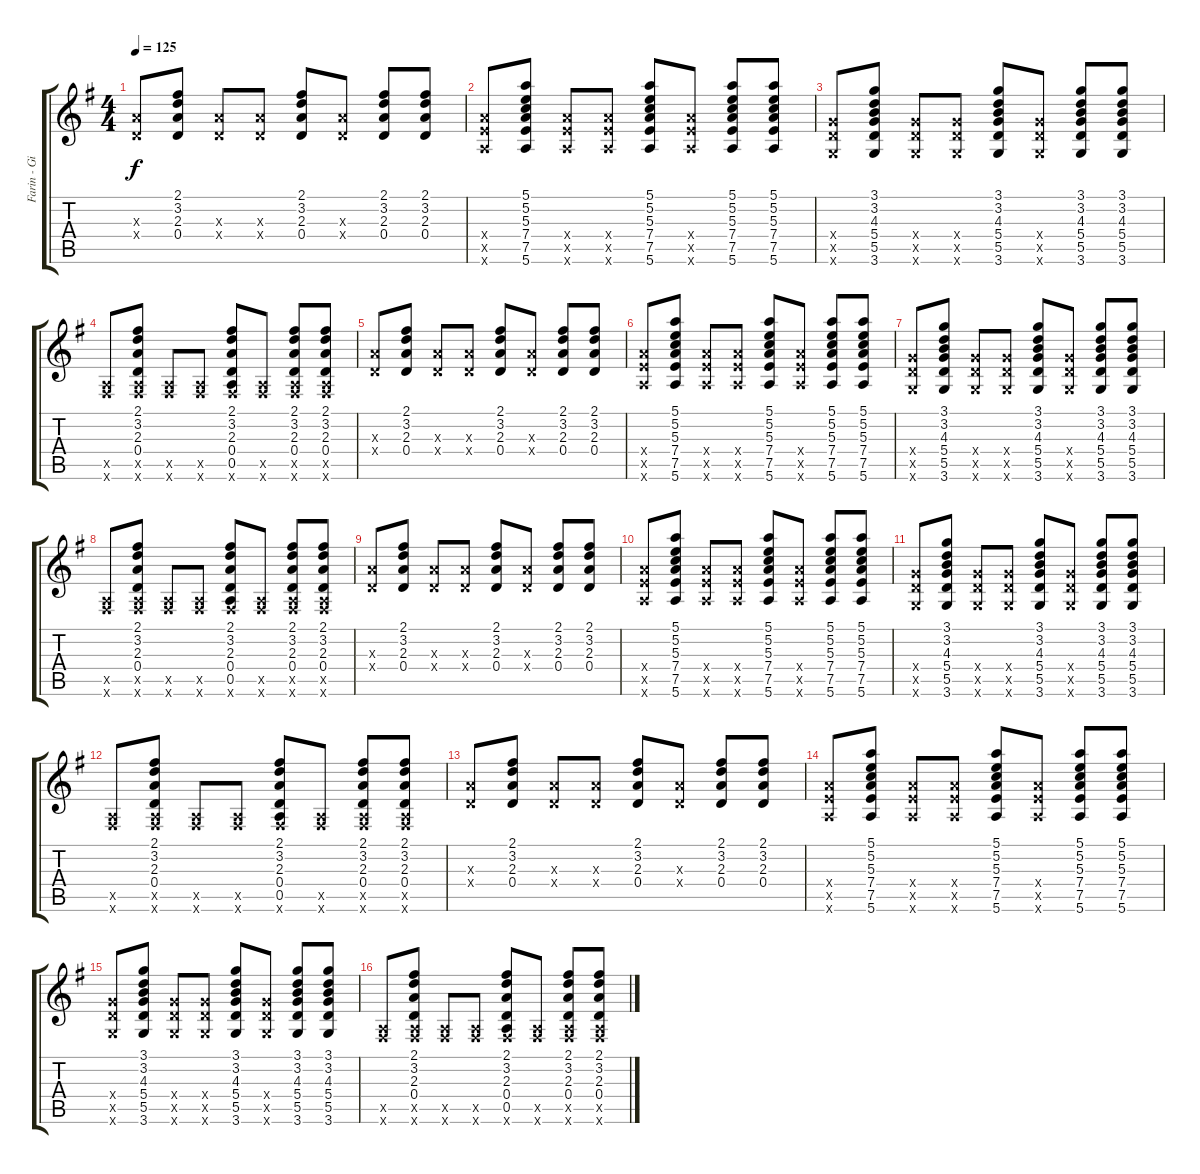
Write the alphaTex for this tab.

\track ("Farin - Gitarre 1 (Verzerrt)" "Farin - Gi") {instrument overdrivenguitar}
\staff {score tabs}
\tuning (E4 B3 G3 D3 A2 E2) {hide}
\ts (4 4)
\tempo 125
\clef g2
\ks g
(2.3{x} 0.4{x}).8{dy f} (2.1 3.2 2.3 0.4).8 (2.3{x} 0.4{x}).8 (2.3{x} 0.4{x}).8 (2.1 3.2 2.3 0.4).8 (2.3{x} 0.4{x}).8 (2.1 3.2 2.3 0.4).8 (2.1 3.2 2.3 0.4).8 |
(7.4{x} 7.5{x} 5.6{x}).8 (5.1 5.2 5.3 7.4 7.5 5.6).8 (7.4{x} 7.5{x} 5.6{x}).8 (7.4{x} 7.5{x} 5.6{x}).8 (5.1 5.2 5.3 7.4 7.5 5.6).8 (7.4{x} 7.5{x} 5.6{x}).8 (5.1 5.2 5.3 7.4 7.5 5.6).8 (5.1 5.2 5.3 7.4 7.5 5.6).8 |
(5.4{x} 5.5{x} 3.6{x}).8 (3.1 3.2 4.3 5.4 5.5 3.6).8 (5.4{x} 5.5{x} 3.6{x}).8 (5.4{x} 5.5{x} 3.6{x}).8 (3.1 3.2 4.3 5.4 5.5 3.6).8 (5.4{x} 5.5{x} 3.6{x}).8 (3.1 3.2 4.3 5.4 5.5 3.6).8 (3.1 3.2 4.3 5.4 5.5 3.6).8 |
(0.5{x} 2.6{x}).8 (2.1 3.2 2.3 0.4 0.5{x} 2.6{x}).8 (0.5{x} 2.6{x}).8 (0.5{x} 2.6{x}).8 (2.1 3.2 2.3 0.4 0.5 2.6{x}).8 (0.5{x} 2.6{x}).8 (2.1 3.2 2.3 0.4 0.5{x} 2.6{x}).8 (2.1 3.2 2.3 0.4 0.5{x} 2.6{x}).8 |
(2.3{x} 0.4{x}).8 (2.1 3.2 2.3 0.4).8 (2.3{x} 0.4{x}).8 (2.3{x} 0.4{x}).8 (2.1 3.2 2.3 0.4).8 (2.3{x} 0.4{x}).8 (2.1 3.2 2.3 0.4).8 (2.1 3.2 2.3 0.4).8 |
(7.4{x} 7.5{x} 5.6{x}).8 (5.1 5.2 5.3 7.4 7.5 5.6).8 (7.4{x} 7.5{x} 5.6{x}).8 (7.4{x} 7.5{x} 5.6{x}).8 (5.1 5.2 5.3 7.4 7.5 5.6).8 (7.4{x} 7.5{x} 5.6{x}).8 (5.1 5.2 5.3 7.4 7.5 5.6).8 (5.1 5.2 5.3 7.4 7.5 5.6).8 |
(5.4{x} 5.5{x} 3.6{x}).8 (3.1 3.2 4.3 5.4 5.5 3.6).8 (5.4{x} 5.5{x} 3.6{x}).8 (5.4{x} 5.5{x} 3.6{x}).8 (3.1 3.2 4.3 5.4 5.5 3.6).8 (5.4{x} 5.5{x} 3.6{x}).8 (3.1 3.2 4.3 5.4 5.5 3.6).8 (3.1 3.2 4.3 5.4 5.5 3.6).8 |
(0.5{x} 2.6{x}).8 (2.1 3.2 2.3 0.4 0.5{x} 2.6{x}).8 (0.5{x} 2.6{x}).8 (0.5{x} 2.6{x}).8 (2.1 3.2 2.3 0.4 0.5 2.6{x}).8 (0.5{x} 2.6{x}).8 (2.1 3.2 2.3 0.4 0.5{x} 2.6{x}).8 (2.1 3.2 2.3 0.4 0.5{x} 2.6{x}).8 |
(2.3{x} 0.4{x}).8 (2.1 3.2 2.3 0.4).8 (2.3{x} 0.4{x}).8 (2.3{x} 0.4{x}).8 (2.1 3.2 2.3 0.4).8 (2.3{x} 0.4{x}).8 (2.1 3.2 2.3 0.4).8 (2.1 3.2 2.3 0.4).8 |
(7.4{x} 7.5{x} 5.6{x}).8 (5.1 5.2 5.3 7.4 7.5 5.6).8 (7.4{x} 7.5{x} 5.6{x}).8 (7.4{x} 7.5{x} 5.6{x}).8 (5.1 5.2 5.3 7.4 7.5 5.6).8 (7.4{x} 7.5{x} 5.6{x}).8 (5.1 5.2 5.3 7.4 7.5 5.6).8 (5.1 5.2 5.3 7.4 7.5 5.6).8 |
(5.4{x} 5.5{x} 3.6{x}).8 (3.1 3.2 4.3 5.4 5.5 3.6).8 (5.4{x} 5.5{x} 3.6{x}).8 (5.4{x} 5.5{x} 3.6{x}).8 (3.1 3.2 4.3 5.4 5.5 3.6).8 (5.4{x} 5.5{x} 3.6{x}).8 (3.1 3.2 4.3 5.4 5.5 3.6).8 (3.1 3.2 4.3 5.4 5.5 3.6).8 |
(0.5{x} 2.6{x}).8 (2.1 3.2 2.3 0.4 0.5{x} 2.6{x}).8 (0.5{x} 2.6{x}).8 (0.5{x} 2.6{x}).8 (2.1 3.2 2.3 0.4 0.5 2.6{x}).8 (0.5{x} 2.6{x}).8 (2.1 3.2 2.3 0.4 0.5{x} 2.6{x}).8 (2.1 3.2 2.3 0.4 0.5{x} 2.6{x}).8 |
(2.3{x} 0.4{x}).8 (2.1 3.2 2.3 0.4).8 (2.3{x} 0.4{x}).8 (2.3{x} 0.4{x}).8 (2.1 3.2 2.3 0.4).8 (2.3{x} 0.4{x}).8 (2.1 3.2 2.3 0.4).8 (2.1 3.2 2.3 0.4).8 |
(7.4{x} 7.5{x} 5.6{x}).8{volume 8} (5.1 5.2 5.3 7.4 7.5 5.6).8 (7.4{x} 7.5{x} 5.6{x}).8 (7.4{x} 7.5{x} 5.6{x}).8 (5.1 5.2 5.3 7.4 7.5 5.6).8 (7.4{x} 7.5{x} 5.6{x}).8 (5.1 5.2 5.3 7.4 7.5 5.6).8 (5.1 5.2 5.3 7.4 7.5 5.6).8 |
(5.4{x} 5.5{x} 3.6{x}).8 (3.1 3.2 4.3 5.4 5.5 3.6).8 (5.4{x} 5.5{x} 3.6{x}).8 (5.4{x} 5.5{x} 3.6{x}).8 (3.1 3.2 4.3 5.4 5.5 3.6).8 (5.4{x} 5.5{x} 3.6{x}).8 (3.1 3.2 4.3 5.4 5.5 3.6).8 (3.1 3.2 4.3 5.4 5.5 3.6).8 |
(0.5{x} 2.6{x}).8 (2.1 3.2 2.3 0.4 0.5{x} 2.6{x}).8 (0.5{x} 2.6{x}).8 (0.5{x} 2.6{x}).8 (2.1 3.2 2.3 0.4 0.5 2.6{x}).8 (0.5{x} 2.6{x}).8 (2.1 3.2 2.3 0.4 0.5{x} 2.6{x}).8 (2.1 3.2 2.3 0.4 0.5{x} 2.6{x}).8
